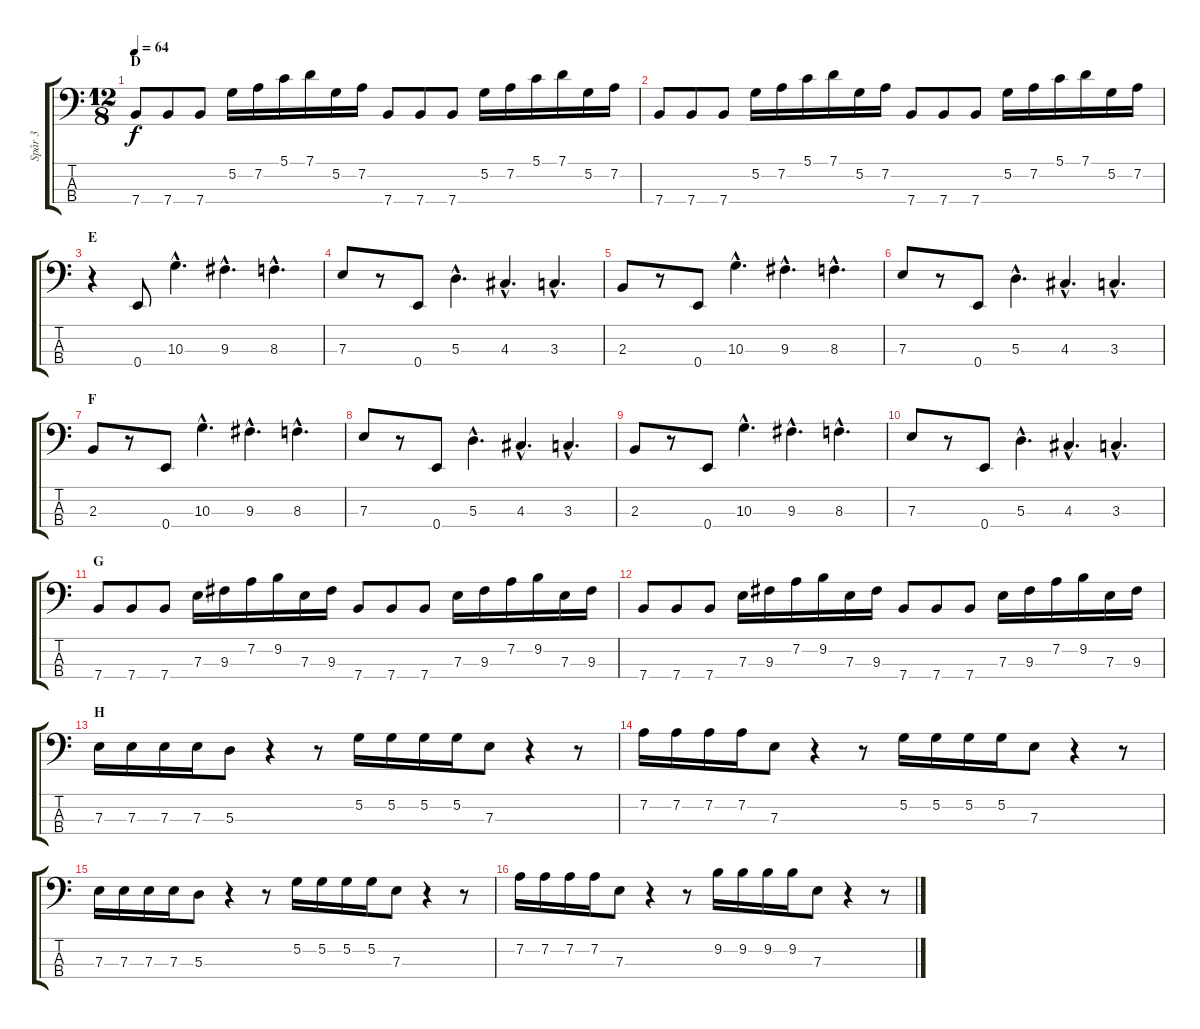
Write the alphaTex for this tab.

\track ("Spår 3" "Spår 3") {instrument electricbassfinger}
\staff {score tabs}
\tuning (G2 D2 A1 E1) {hide}
\ts (12 8)
\section ("" "D")
\tempo 64
\clef f4
\ks c
7.4.8{dy f} 7.4.8 7.4.8 5.2.16 7.2.16 5.1.16 7.1.16 5.2.16 7.2.16 7.4.8 7.4.8 7.4.8 5.2.16 7.2.16 5.1.16 7.1.16 5.2.16 7.2.16 |
7.4.8 7.4.8 7.4.8 5.2.16 7.2.16 5.1.16 7.1.16 5.2.16 7.2.16 7.4.8 7.4.8 7.4.8 5.2.16 7.2.16 5.1.16 7.1.16 5.2.16 7.2.16 |
\section ("" "E")
r.4 0.4.8 10.3{hac}.4{d} 9.3{hac}.4{d} 8.3{hac}.4{d} |
7.3.8 r.8 0.4.8 5.3{hac}.4{d} 4.3{hac}.4{d} 3.3{hac}.4{d} |
2.3.8 r.8 0.4.8 10.3{hac}.4{d} 9.3{hac}.4{d} 8.3{hac}.4{d} |
7.3.8 r.8 0.4.8 5.3{hac}.4{d} 4.3{hac}.4{d} 3.3{hac}.4{d} |
\section ("" "F")
2.3.8 r.8 0.4.8 10.3{hac}.4{d} 9.3{hac}.4{d} 8.3{hac}.4{d} |
7.3.8 r.8 0.4.8 5.3{hac}.4{d} 4.3{hac}.4{d} 3.3{hac}.4{d} |
2.3.8 r.8 0.4.8 10.3{hac}.4{d} 9.3{hac}.4{d} 8.3{hac}.4{d} |
7.3.8 r.8 0.4.8 5.3{hac}.4{d} 4.3{hac}.4{d} 3.3{hac}.4{d} |
\section ("" "G")
7.4.8 7.4.8 7.4.8 7.3.16 9.3.16 7.2.16 9.2.16 7.3.16 9.3.16 7.4.8 7.4.8 7.4.8 7.3.16 9.3.16 7.2.16 9.2.16 7.3.16 9.3.16 |
7.4.8 7.4.8 7.4.8 7.3.16 9.3.16 7.2.16 9.2.16 7.3.16 9.3.16 7.4.8 7.4.8 7.4.8 7.3.16 9.3.16 7.2.16 9.2.16 7.3.16 9.3.16 |
\section ("" "H")
7.3.16 7.3.16 7.3.16 7.3.16 5.3.8 r.4 r.8 5.2.16 5.2.16 5.2.16 5.2.16 7.3.8 r.4 r.8 |
7.2.16 7.2.16 7.2.16 7.2.16 7.3.8 r.4 r.8 5.2.16 5.2.16 5.2.16 5.2.16 7.3.8 r.4 r.8 |
7.3.16 7.3.16 7.3.16 7.3.16 5.3.8 r.4 r.8 5.2.16 5.2.16 5.2.16 5.2.16 7.3.8 r.4 r.8 |
7.2.16 7.2.16 7.2.16 7.2.16 7.3.8 r.4 r.8 9.2.16 9.2.16 9.2.16 9.2.16 7.3.8 r.4 r.8
